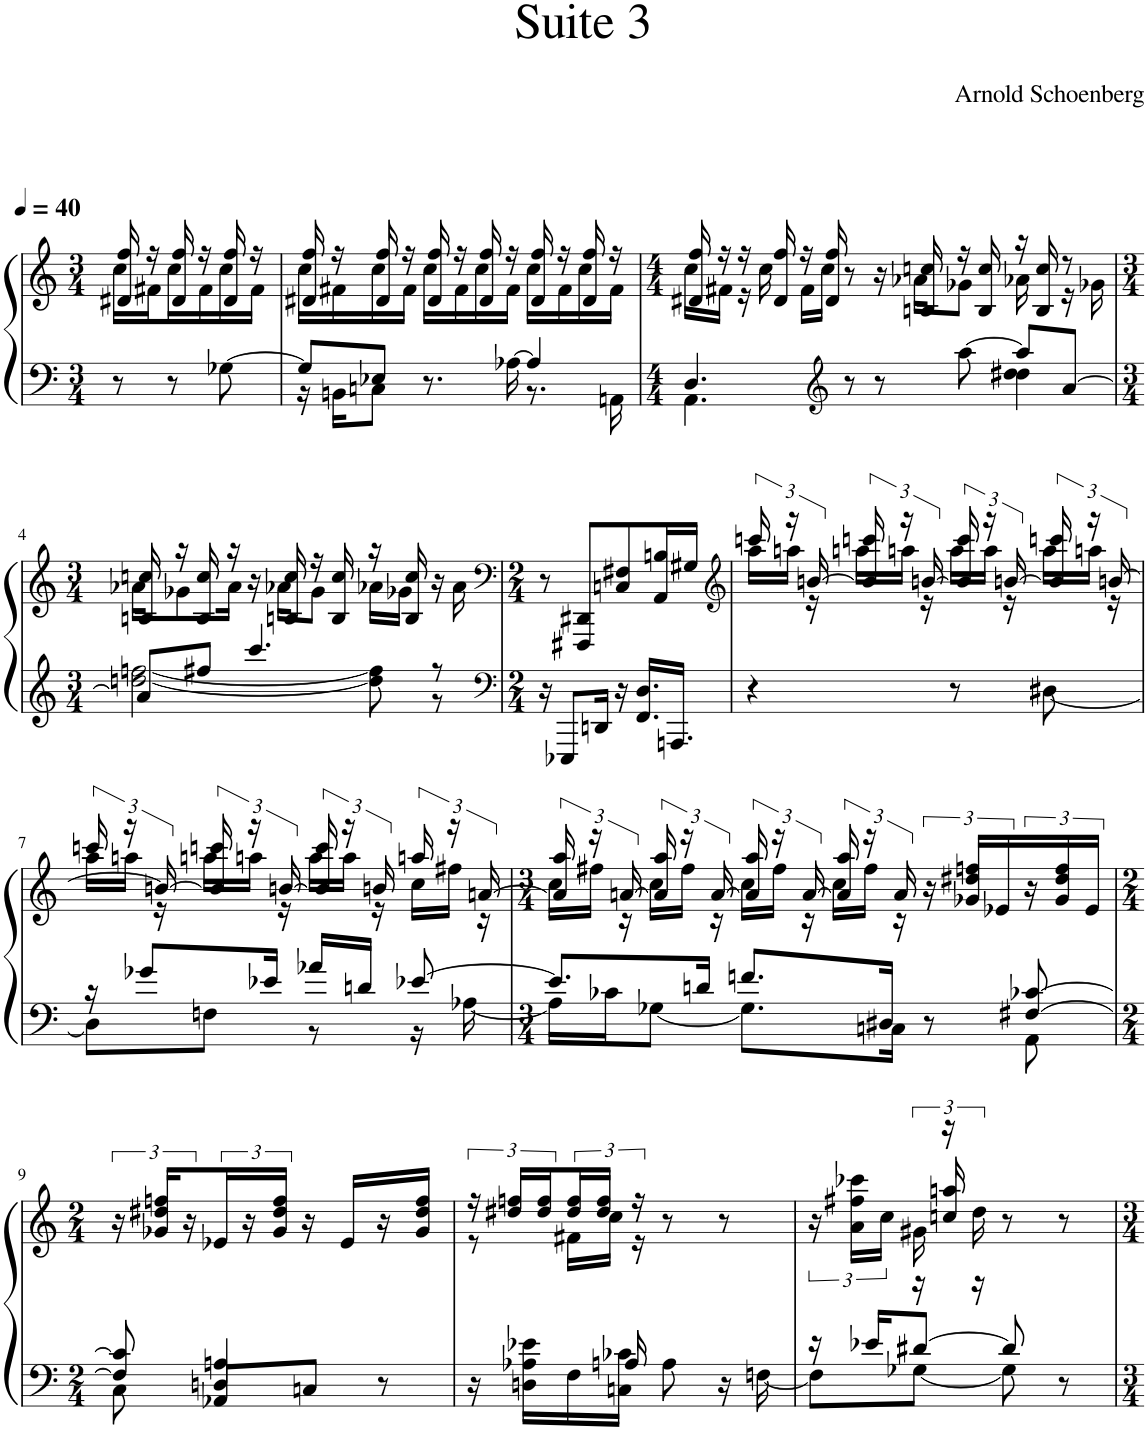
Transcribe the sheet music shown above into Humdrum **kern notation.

**kern	**kern
*part1	*part1
*staff2	*staff1
*I"Piano	*
*I'Pno.	*
*clefF4	*clefG2
*k[]	*k[]
*M3/4	*M3/4
*MM40	*MM40
=1	=1
*	*^
8r	16d#X/ 16ff/	16cc\LL
.	16r	16f#X\J
8r	16d#/ 16ff/	16cc\L
.	16r	16f#\
[8G-X\	16d#/ 16ff/	16cc\
.	16r	16f#\JJ
=2	=2	=2
*^	*	*
8G-/L]	16r	16d#X/ 16ff/	16cc\LL
.	16BBn\KL	16r	16f#X\
8E-X/J	8Cn\J	16d#/ 16ff/	16cc\
.	.	16r	16f#\JJ
8.r	4ryy	16d#/ 16ff/	16cc\LL
.	.	16r	16f#\
.	.	16d#/ 16ff/	16cc\
[16A-X\	.	16r	16f#\JJ
4A-/]	8.r	16d#/ 16ff/	16cc\LL
.	.	16r	16f#\
.	.	16d#/ 16ff/	16cc\
.	16AAn\	16r	16f#\JJ
=3	=3	=3	=3
*M4/4	*	*M4/4	*
4.D/	4.AA\	16d#X/ 16ff/	16cc\LL
.	.	16r	16f#X\JJ
.	.	16r	16r
.	.	16d#/ 16ff/	16cc\
.	.	16r	16f#\LL
.	.	16d#/ 16ff/	16cc\JJ
*clefG2	*	*	*
8r	4.ryy	8r	8.ryy
8r	.	16r	.
.	.	16Bn/ 16ccn/	16a-X\KL
[8aa\	.	16r	8g-X\J
.	.	16B/ 16cc/	.
8aa/L]	4dd#X\ 4dd#X\	16r	16a-X\
.	.	16B/ 16cc/	16ryy
[8a/J	.	8r	16r
.	.	.	16g-X\
!!LO:LB:g=z	!!
=4	=4	=4	=4
*M3/4	*	*M3/4	*
[2ddn\ [2ffn\	8a/L]	16Bn/ 16ccn/	16a-X\KL
.	.	16r	8g-X\
.	8ff#X/J	16B/ 16cc/	.
.	.	16r	16a-\Jk
.	4.ccc/	16r	16ryy
.	.	16Bn/ 16cc/	16a-X\KL
.	.	16r	8g-\J
.	.	16B/ 16cc/	.
8dd\] 8ff\]	.	16r	16a-X\LL
.	.	16B/ 16cc/	16g-X\JJ
8r	8r	16r	8ryy
.	.	16a-\	.
*v	*v	*	*
*	*v	*v
=5	=5
*clefF4	*clefF4
*M2/4	*M2/4
16r	8r
8EEE-X/L	.
.	8FFF#X/ 8DD#X/L
16DDn/Jk	.
16r	8Cn/ 8F#X/
16.FF/ 16.D/LL	.
.	16AA/ 16Bn/L
16.AAAn/JJ	.
.	16G#X/JJ
=6	=6
*	*clefG2
*	*^
4r	24cccn/	24aa\LL
.	24r	24aan\JJ
.	[24bn/	24r
.	24b/] 24cccn/	24aan\LL
.	24r	24aan\JJ
.	[24bn/	24r
8r	24b/] 24ccc/	24aa\LL
.	24r	24aa\JJ
.	[24bn/	24r
[8D#X\	24b/] 24cccn/	24aa\LL
.	24r	24aan\JJ
.	[24bn/	24r
!!LO:LB:g=z	!!
=7	=7	=7
*^	*	*
16r	8D#\L]	24cccn/	24aa\LL
.	.	24r	24aan\JJ
8g-X/L	.	.	.
.	.	24bn/_	24r
.	8Fn\J	24b/] 24cccn/	24aan\LL
.	.	24r	24aan\JJ
16e-X/Jk	.	.	.
.	.	[24bn/	24r
16a-X/LL	8r	24b/] 24ccc/	24aa\LL
.	.	24r	24aa\JJ
16dn/JJ	.	.	.
.	.	24bn/	24r
[8e-X/	16r	24aan/	24cc\LL
.	.	24r	24ff#X\JJ
.	[16A-X\	.	.
.	.	[24an/	24r
=8	=8	=8	=8
*M3/4	*	*M3/4	*
8.e-/L]	16A-\LL]	24a/] 24aa/	24cc\LL
.	.	24r	24ff#X\JJ
.	16c-X\J	.	.
.	.	[24an/	24r
.	[8G-X\J	24a/] 24aa/	24cc\LL
.	.	24r	24ff#\JJ
16dn/Jk	.	.	.
.	.	[24a/	24r
8.fn/L	8.G-\L]	24a/] 24aa/	24cc\LL
.	.	24r	24ff#\JJ
.	.	[24a/	24r
.	.	24a/] 24aa/	24cc\LL
.	.	24r	24ff#\JJ
16D#X/Jk	16Cn\Jk	.	.
.	.	24a/	24r
8r	8ryy	24r	4ryy
.	.	24g-X/ 24dd#X/ 24ffn/LL	.
.	.	24e-X/	.
[8F#X/ [8c-X/	8AA\	24r	.
.	.	24g-/ 24dd#/ 24ff/	.
.	.	24e-/JJ	.
*	*	*v	*v
!!LO:LB:g=z
=9	=9	=9
*M2/4	*	*M2/4
8C\	8F#/] 8c-/]	24r
.	.	24g-X/ 24dd#X/ 24ffn/LL
.	.	24r
8AA-X/L	4Dn/ 4An/	24e-X/L
.	.	24r
.	.	24g-/ 24dd#/ 24ff/JJ
8Cn/J	.	16r
.	.	16e-/LL
8r	8ryy	16r
.	.	16g-/ 16dd#/ 16ff/JJ
=10	=10	=10
*	*	*^
16r	8.ryy	24r	8r
.	.	24dd#X/ 24ffn/LL	.
16Dn\ 16A-X\ 16e-X\LL	.	.	.
.	.	24dd#/ 24ff/J	.
16F\	.	24dd#/ 24ff/L	24f#X\LL
.	.	24dd#/ 24ff/JJ	24cc\JJ
16Cn\ 16c-X\JJ	16An/	.	.
.	.	24r	24r
8A\	4ryy	8r	4ryy
16r	.	8r	.
[16Fn\	.	.	.
=11	=11	=11	=11
16r	8F\L]	24r	8ryy
.	.	24a\ 24ff#X\ 24ccc-X\LL	.
16e-X/KL	.	.	.
.	.	24cc\JJ	.
[8d#X/J	[8G-X\J	24g#X\	24r
.	.	24r	24ccn/ 24aan/
.	.	24dd\	24r
8d#/]	8G-\]	8r	4ryy
8r	8ryy	8r	.
*v	*v	*	*
*	*v	*v
=	=
*-	*-
